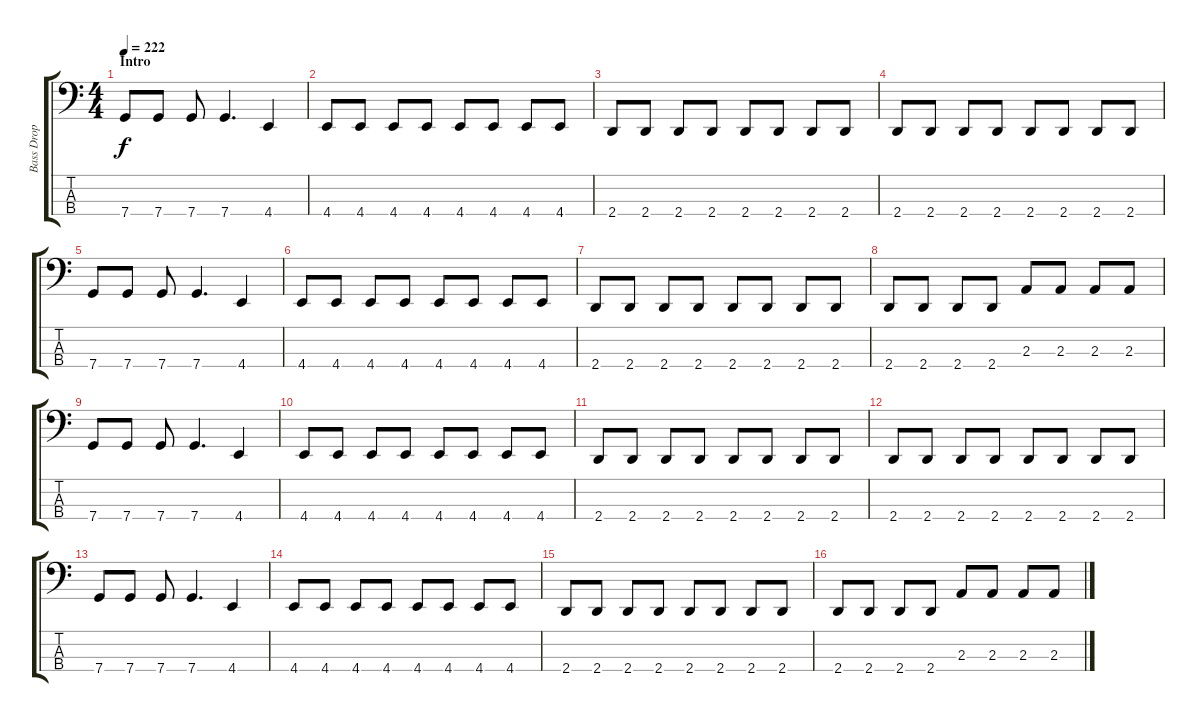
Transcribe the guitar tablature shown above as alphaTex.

\track ("Bass Drop C" "Bass Drop ") {instrument electricbasspick}
\staff {score tabs}
\tuning (F2 C2 G1 C1) {hide}
\ts (4 4)
\section ("" "Intro")
\tempo 222
\clef f4
\ks c
7.4.8{dy f} 7.4.8 7.4.8 7.4.4{d} 4.4.4 |
4.4.8 4.4.8 4.4.8 4.4.8 4.4.8 4.4.8 4.4.8 4.4.8 |
2.4.8 2.4.8 2.4.8 2.4.8 2.4.8 2.4.8 2.4.8 2.4.8 |
2.4.8 2.4.8 2.4.8 2.4.8 2.4.8 2.4.8 2.4.8 2.4.8 |
7.4.8 7.4.8 7.4.8 7.4.4{d} 4.4.4 |
4.4.8 4.4.8 4.4.8 4.4.8 4.4.8 4.4.8 4.4.8 4.4.8 |
2.4.8 2.4.8 2.4.8 2.4.8 2.4.8 2.4.8 2.4.8 2.4.8 |
2.4.8 2.4.8 2.4.8 2.4.8 2.3.8 2.3.8 2.3.8 2.3.8 |
7.4.8 7.4.8 7.4.8 7.4.4{d} 4.4.4 |
4.4.8 4.4.8 4.4.8 4.4.8 4.4.8 4.4.8 4.4.8 4.4.8 |
2.4.8 2.4.8 2.4.8 2.4.8 2.4.8 2.4.8 2.4.8 2.4.8 |
2.4.8 2.4.8 2.4.8 2.4.8 2.4.8 2.4.8 2.4.8 2.4.8 |
7.4.8 7.4.8 7.4.8 7.4.4{d} 4.4.4 |
4.4.8 4.4.8 4.4.8 4.4.8 4.4.8 4.4.8 4.4.8 4.4.8 |
2.4.8 2.4.8 2.4.8 2.4.8 2.4.8 2.4.8 2.4.8 2.4.8 |
2.4.8 2.4.8 2.4.8 2.4.8 2.3.8 2.3.8 2.3.8 2.3.8
